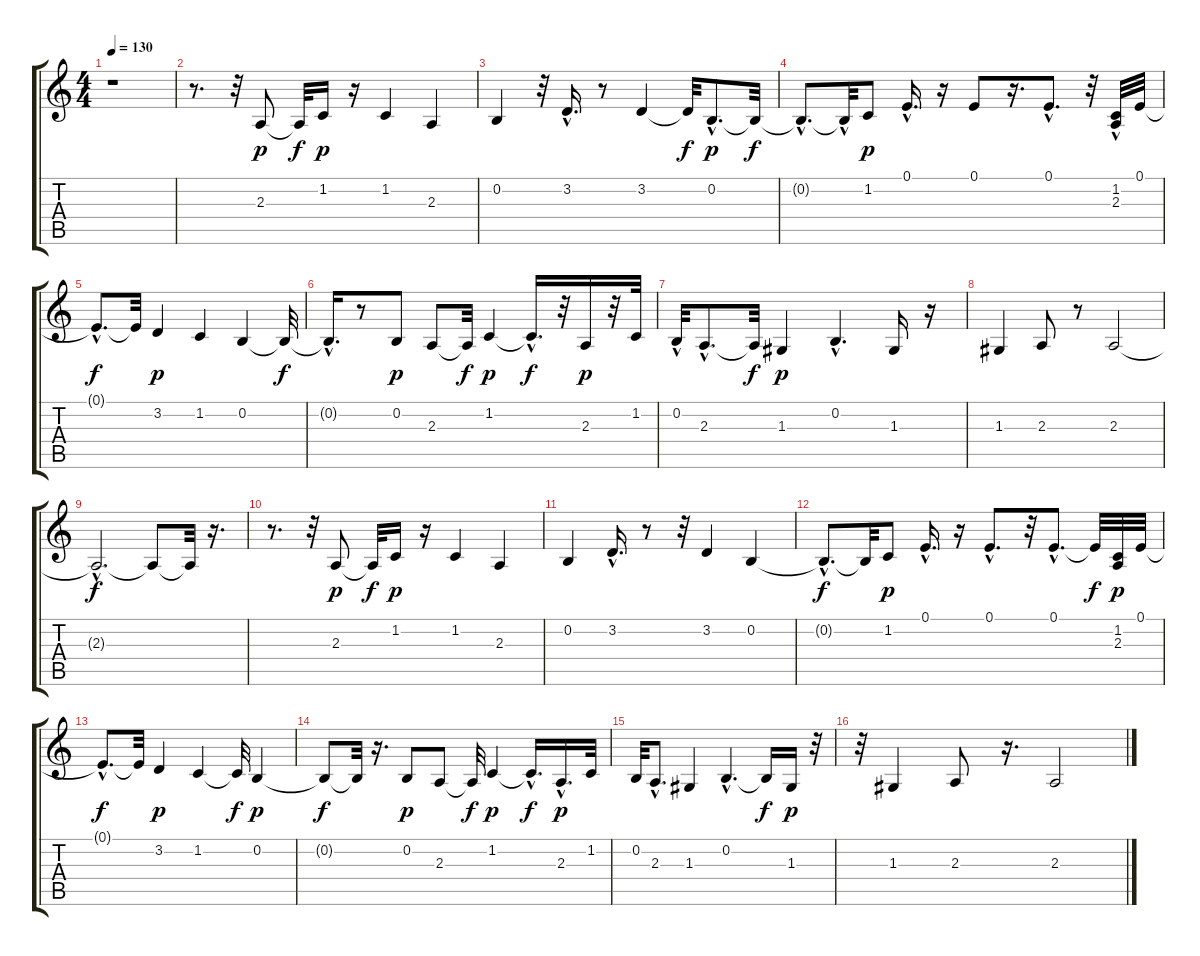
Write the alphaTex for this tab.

\track "" {instrument panflute}
\staff {score tabs}
\tuning (E4 B3 G3 D3 A2 E2) {hide}
\ts (4 4)
\tempo 130
\clef g2
\ks c
r.1{dy p} |
r.8{d} r.32 2.3.8 2.3{t}.32{dy f} 1.2.16{dy p} r.16 1.2.4 2.3.4 |
0.2.4 r.32 3.2{hac}.16{d} r.8 3.2.4 3.2{t}.32{dy f} 0.2{hac}.8{d dy p} 0.2{t}.32{dy f} |
0.2{hac t}.8{d} 0.2{hac t}.32 1.2.8{dy p} 0.1{hac}.16{d} r.16 0.1.8 r.16{d} 0.1{hac}.8{d} r.32 (1.2 2.3{hac}).32 0.1.32 |
0.1{hac t}.8{d dy f} 0.1{t}.32 3.2.4{dy p} 1.2.4 0.2.4 0.2{t}.32{dy f} |
0.2{hac t}.16{d} r.8 0.2.8{dy p} 2.3.8 2.3{t}.32{dy f} 1.2.4{dy p} 1.2{hac t}.16{d dy f} r.32 2.3.16{dy p} r.32 1.2.32 |
0.2{hac}.32 2.3{hac}.8{d} 2.3{t}.32{dy f} 1.3.4{dy p} 0.2{hac}.4{d} 1.3.16 r.16 |
1.3.4 2.3.8 r.8 2.3.2 |
2.3{hac t}.2{d dy f} 2.3{t}.8 2.3{t}.32 r.16{d} |
r.8{d} r.32 2.3.8{dy p} 2.3{t}.32{dy f} 1.2.16{dy p} r.16 1.2.4 2.3.4 |
0.2.4 3.2{hac}.16{d} r.8 r.32 3.2.4 0.2.4 |
0.2{hac t}.8{d dy f} 0.2{t}.32 1.2.8{dy p} 0.1{hac}.16{d} r.16 0.1{hac}.8{d} r.32 0.1{hac}.8{d} 0.1{t}.32{dy f} (1.2 2.3).32{dy p} 0.1.32 |
0.1{hac t}.8{d dy f} 0.1{t}.32 3.2.4{dy p} 1.2.4 1.2{t}.32{dy f} 0.2.4{dy p} |
0.2{t}.8{dy f} 0.2{t}.32 r.16{d} 0.2.8{dy p} 2.3.8 2.3{t}.32{dy f} 1.2.4{dy p} 1.2{hac t}.16{d dy f} 2.3{hac}.16{d dy p} 1.2.32 |
0.2.32 2.3{hac}.8{d} 1.3.4 0.2{hac}.4{d} 0.2{t}.16{dy f} 1.3.16{dy p} r.32 |
r.32 1.3.4 2.3.8 r.16{d} 2.3.2
